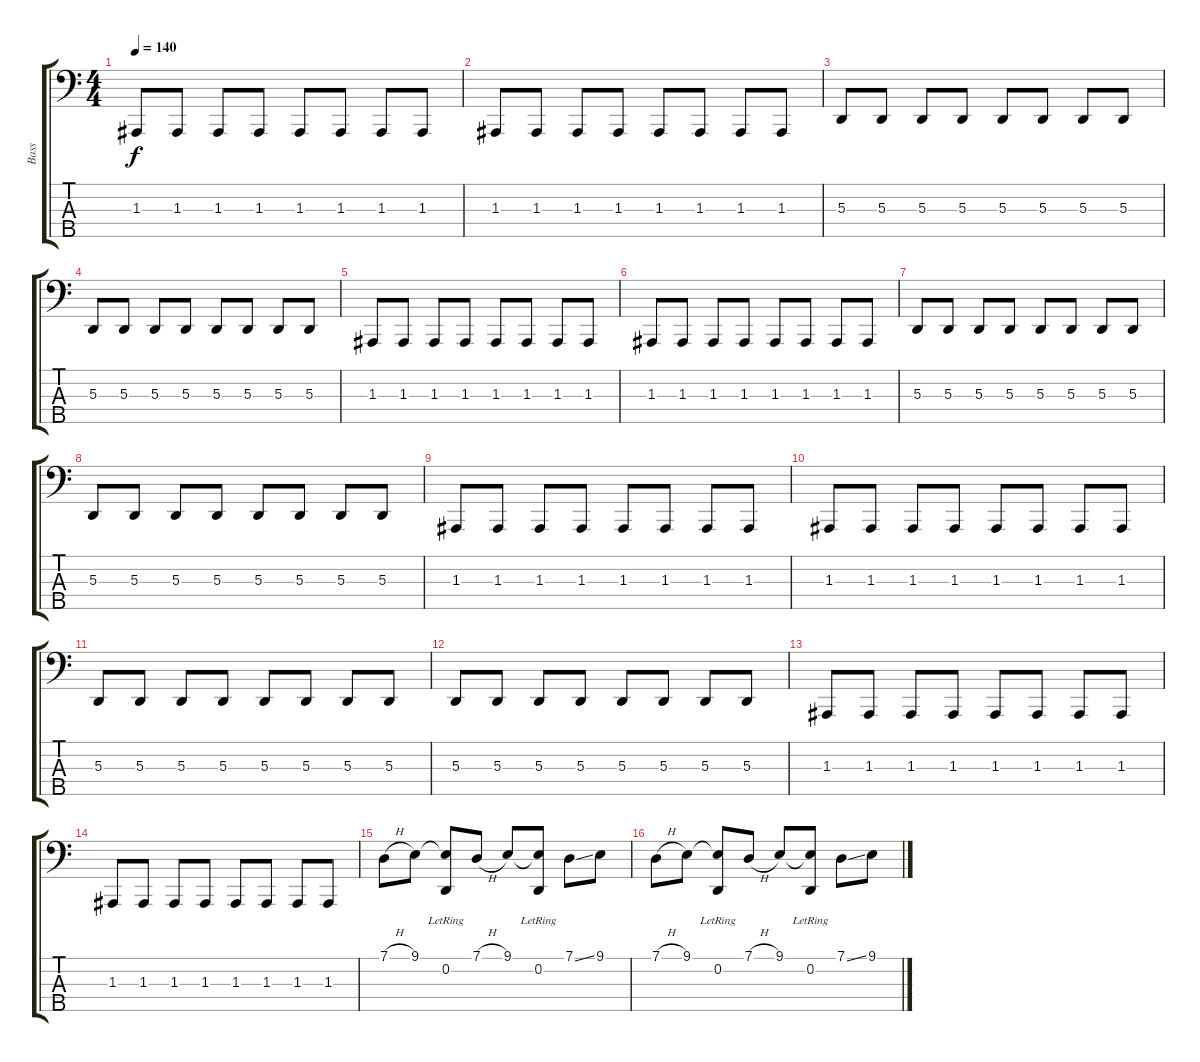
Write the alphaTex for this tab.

\track ("Bass" "Bass") {instrument dulcimer}
\staff {score tabs}
\tuning (G2 D2 A1 E1 B0) {hide}
\ts (4 4)
\tempo 140
\clef f4
\ks c
1.3.8{dy f} 1.3.8 1.3.8 1.3.8 1.3.8 1.3.8 1.3.8 1.3.8 |
1.3.8 1.3.8 1.3.8 1.3.8 1.3.8 1.3.8 1.3.8 1.3.8 |
5.3.8 5.3.8 5.3.8 5.3.8 5.3.8 5.3.8 5.3.8 5.3.8 |
5.3.8 5.3.8 5.3.8 5.3.8 5.3.8 5.3.8 5.3.8 5.3.8 |
1.3.8 1.3.8 1.3.8 1.3.8 1.3.8 1.3.8 1.3.8 1.3.8 |
1.3.8 1.3.8 1.3.8 1.3.8 1.3.8 1.3.8 1.3.8 1.3.8 |
5.3.8 5.3.8 5.3.8 5.3.8 5.3.8 5.3.8 5.3.8 5.3.8 |
5.3.8 5.3.8 5.3.8 5.3.8 5.3.8 5.3.8 5.3.8 5.3.8 |
1.3.8 1.3.8 1.3.8 1.3.8 1.3.8 1.3.8 1.3.8 1.3.8 |
1.3.8 1.3.8 1.3.8 1.3.8 1.3.8 1.3.8 1.3.8 1.3.8 |
5.3.8 5.3.8 5.3.8 5.3.8 5.3.8 5.3.8 5.3.8 5.3.8 |
5.3.8 5.3.8 5.3.8 5.3.8 5.3.8 5.3.8 5.3.8 5.3.8 |
1.3.8 1.3.8 1.3.8 1.3.8 1.3.8 1.3.8 1.3.8 1.3.8 |
1.3.8 1.3.8 1.3.8 1.3.8 1.3.8 1.3.8 1.3.8 1.3.8 |
7.1{h}.8 9.1.8 (9.1{t} 0.2{lr}).8 7.1{h}.8 9.1.8 (9.1{t} 0.2{lr}).8 7.1{ss}.8 9.1.8 |
7.1{h}.8 9.1.8 (9.1{t} 0.2{lr}).8 7.1{h}.8 9.1.8 (9.1{t} 0.2{lr}).8 7.1{ss}.8 9.1.8
